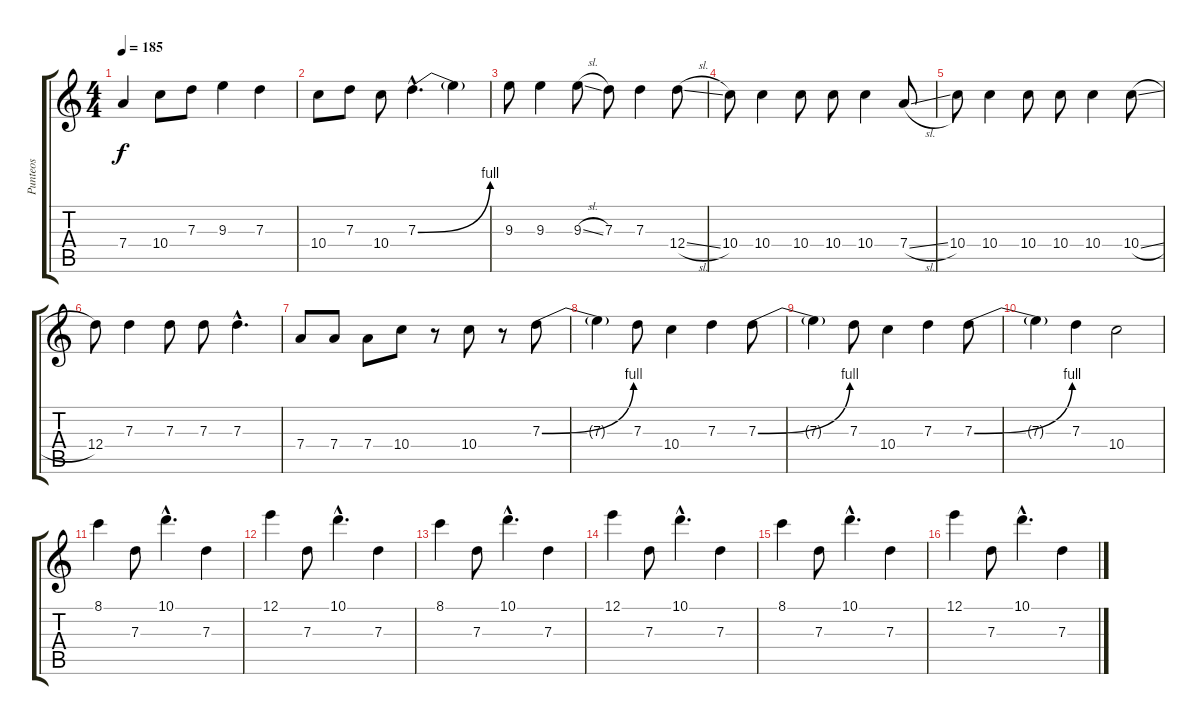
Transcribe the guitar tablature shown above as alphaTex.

\track ("Punteos" "Punteos") {instrument distortionguitar}
\staff {score tabs}
\tuning (E4 B3 G3 D3 A2 E2) {hide}
\ts (4 4)
\tempo 185
\clef g2
\ks c
7.4.4{dy f} 10.4.8 7.3.8 9.3.4 7.3.4 |
10.4.8 7.3.8 10.4.8 7.3{be (bend 0 0 60 4) hac}.4{d} 7.3{t}.4 |
9.3.8 9.3.4 9.3{sl}.8 7.3.8 7.3.4 12.4{sl}.8 |
10.4.8 10.4.4 10.4.8 10.4.8 10.4.4 7.4{sl}.8 |
10.4.8 10.4.4 10.4.8 10.4.8 10.4.4 10.4{sl}.8 |
12.4.8 7.3.4 7.3.8 7.3.8 7.3{hac}.4{d} |
7.4.8 7.4.8 7.4.8 10.4.8 r.8 10.4.8 r.8 7.3{be (bend 0 0 60 4)}.8 |
7.3{t}.4 7.3.8 10.4.4 7.3.4 7.3{be (bend 0 0 60 4)}.8 |
7.3{t}.4 7.3.8 10.4.4 7.3.4 7.3{be (bend 0 0 60 4)}.8 |
7.3{t}.4 7.3.4 10.4.2 |
8.1.4 7.3.8 10.1{hac}.4{d} 7.3.4 |
12.1.4 7.3.8 10.1{hac}.4{d} 7.3.4 |
8.1.4 7.3.8 10.1{hac}.4{d} 7.3.4 |
12.1.4 7.3.8 10.1{hac}.4{d} 7.3.4 |
8.1.4 7.3.8 10.1{hac}.4{d} 7.3.4 |
12.1.4 7.3.8 10.1{hac}.4{d} 7.3.4
